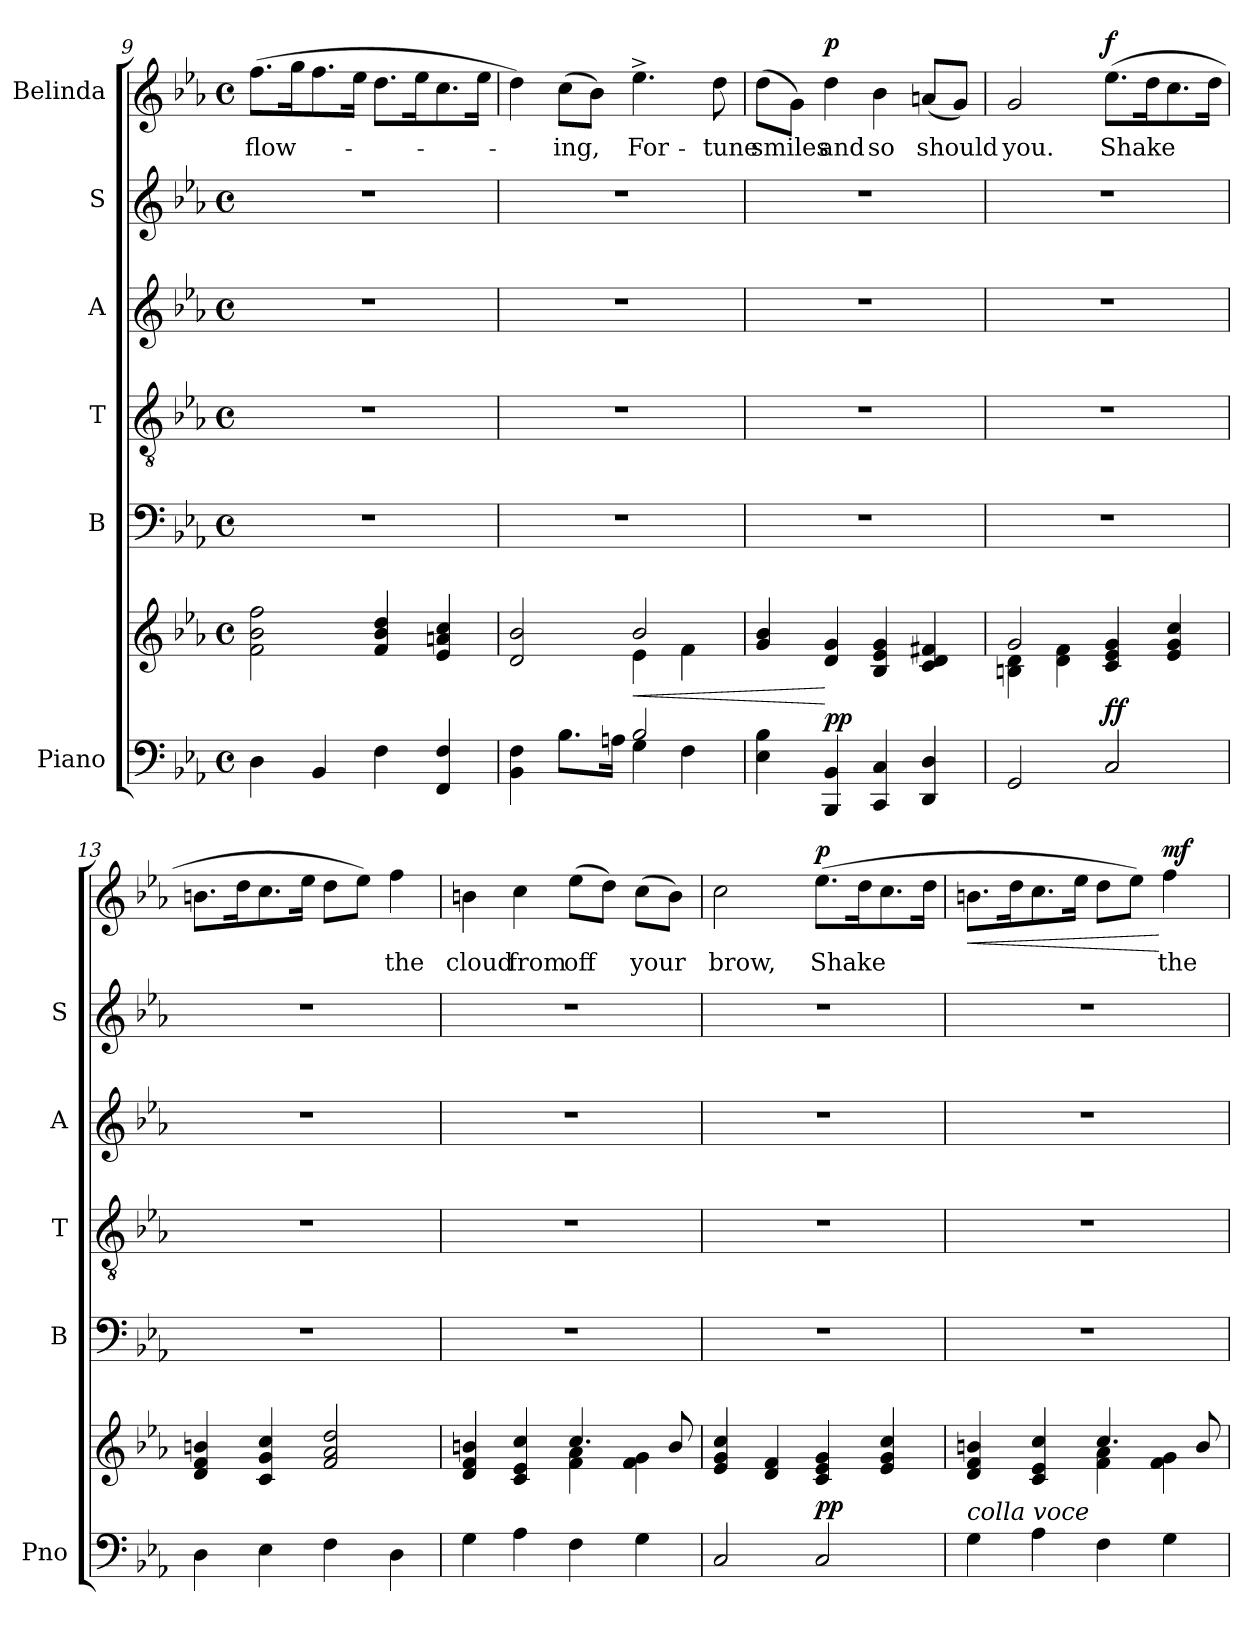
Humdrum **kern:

**kern	**kern	**dynam	**kern	**kern	**kern	**kern	**kern	**text	**dynam
*part6	*part6	*part6	*part5	*part4	*part3	*part2	*part1	*part1	*part1
*staff7	*staff6	*staff6/7	*staff5	*staff4	*staff3	*staff2	*staff1	*staff1	*staff1
*I"Piano	*	*	*I"B	*I"T	*I"A	*I"S	*I"Belinda	*	*
*I'Pno	*	*	*I'B	*I'T	*I'A	*I'S	*	*	*
*clefF4	*clefG2	*	*clefF4	*clefGv2	*clefG2	*clefG2	*clefG2	*	*
*k[b-e-a-]	*k[b-e-a-]	*	*k[b-e-a-]	*k[b-e-a-]	*k[b-e-a-]	*k[b-e-a-]	*k[b-e-a-]	*	*
*M4/4	*M4/4	*	*M4/4	*M4/4	*M4/4	*M4/4	*M4/4	*	*
*met(c)	*met(c)	*	*met(c)	*met(c)	*met(c)	*met(c)	*met(c)	*	*
=9	=9	=9	=9	=9	=9	=9	=9	=9	=9
!	!	!	!	!	!	!	!	!LO:LY:b	!
4D\	2f\ 2b-\ 2ff\	.	1r	1r	1r	1r	(>8.ff\L	flow-	.
.	.	.	.	.	.	.	16gg\K	.	.
4BB-/	.	.	.	.	.	.	8.ff\	.	.
.	.	.	.	.	.	.	16ee-\Jk	.	.
4F\	4f/ 4b-/ 4dd/	.	.	.	.	.	8.dd\L	.	.
.	.	.	.	.	.	.	16ee-\K	.	.
4FF/ 4F/	4e-/ 4an/ 4cc/	.	.	.	.	.	8.cc\	.	.
.	.	.	.	.	.	.	16ee-\Jk	.	.
=10	=10	=10	=10	=10	=10	=10	=10	=10	=10
*^	*^	*	*	*	*	*	*	*	*
4BB-\ 4F\	2ryy	2d/ 2b-/	2ryy	.	1r	1r	1r	1r	4dd\)	.	.
!	!	!	!	!	!	!	!	!	!	!LO:LY:b	!
8.B-\L	.	.	.	.	.	.	.	.	(>8cc\L	-ing,	.
.	.	.	.	.	.	.	.	.	8b-\J)	.	.
16An\Jk	.	.	.	.	.	.	.	.	.	.	.
!	!	!	!	!LO:HP:b	!	!	!	!	!	!LO:LY:b	!
2B-/	4G\	2b-/	4e-\	<	.	.	.	.	4.ee-^\	For-	.
.	4F\	.	4f\	.	.	.	.	.	.	.	.
!	!	!	!	!	!	!	!	!	!	!LO:LY:b	!
.	.	.	.	.	.	.	.	.	8dd\	-tune	.
*v	*v	*	*	*	*	*	*	*	*	*	*
*	*v	*v	*	*	*	*	*	*	*	*
!!LO:LB:g=z
=11	=11	=11	=11	=11	=11	=11	=11	=11	=11
!	!	!	!	!	!	!	!	!LO:LY:b	!
4E-\ 4B-\	4g/ 4b-/	.	1r	1r	1r	1r	(>8dd\L	smiles	.
.	.	.	.	.	.	.	8g\J)	.	.
!	!	!LO:DY:n=1:a=2	!	!	!	!	!	!LO:LY:b	!
!	!	!LO:DY:n=2:a	!	!	!	!	!	!	!LO:DY:a
4BBB-/ 4BB-/	4d/ 4g/	[ p p	.	.	.	.	4dd\	and	p
!	!	!	!	!	!	!	!	!LO:LY:b	!
4CC/ 4C/	4B-/ 4e-/ 4g/	.	.	.	.	.	4b-\	so	.
!	!	!	!	!	!	!	!	!LO:LY:b	!
4DD/ 4D/	4c/ 4d/ 4f#X/	.	.	.	.	.	(<8an/L	should	.
.	.	.	.	.	.	.	8g/J)	.	.
=12	=12	=12	=12	=12	=12	=12	=12	=12	=12
*	*^	*	*	*	*	*	*	*	*
!	!	!	!	!	!	!	!	!	!LO:LY:b	!
2GG/	2g/	4Bn\ 4d\	.	1r	1r	1r	1r	2g/	you.	.
.	.	4d\ 4f\	.	.	.	.	.	.	.	.
!	!	!	!LO:DY:a=2	!	!	!	!	!	!LO:LY:b	!
!	!	!	!LO:DY:n=1:a	!	!	!	!	!	!	!LO:DY:a
2C/	4c/ 4e-/ 4g/	2ryy	f f	.	.	.	.	(>8.ee-\L	Shake	f
.	.	.	.	.	.	.	.	16dd\K	.	.
.	4e-/ 4g/ 4cc/	.	.	.	.	.	.	8.cc\	.	.
.	.	.	.	.	.	.	.	16dd\Jk	.	.
*	*v	*v	*	*	*	*	*	*	*	*
=13	=13	=13	=13	=13	=13	=13	=13	=13	=13
4D\	4d/ 4f/ 4bn/	.	1r	1r	1r	1r	8.bn\L	.	.
.	.	.	.	.	.	.	16dd\K	.	.
4E-\	4c/ 4g/ 4cc/	.	.	.	.	.	8.cc\	.	.
.	.	.	.	.	.	.	16ee-\Jk	.	.
4F\	2f/ 2a-/ 2dd/	.	.	.	.	.	8dd\L	.	.
.	.	.	.	.	.	.	8ee-\J)	.	.
!	!	!	!	!	!	!	!	!LO:LY:b	!
4D\	.	.	.	.	.	.	4ff\	the	.
=14	=14	=14	=14	=14	=14	=14	=14	=14	=14
*	*^	*	*	*	*	*	*	*	*
!	!	!	!	!	!	!	!	!	!LO:LY:b	!
4G\	4d/ 4f/ 4bn/	2ryy	.	1r	1r	1r	1r	4bn\	cloud	.
!	!	!	!	!	!	!	!	!	!LO:LY:b	!
4A-\	4c/ 4e-/ 4cc/	.	.	.	.	.	.	4cc\	from	.
!	!	!	!	!	!	!	!	!	!LO:LY:b	!
4F\	4.cc/	4f\ 4a-\	.	.	.	.	.	(>8ee-\L	off	.
.	.	.	.	.	.	.	.	8dd\J)	.	.
!	!	!	!	!	!	!	!	!	!LO:LY:b	!
4G\	.	4f\ 4g\	.	.	.	.	.	(>8cc\L	your	.
.	8b/	.	.	.	.	.	.	8b\J)	.	.
*	*v	*v	*	*	*	*	*	*	*	*
=15	=15	=15	=15	=15	=15	=15	=15	=15	=15
!	!	!	!	!	!	!	!	!LO:LY:b	!
2C/	4e-/ 4g/ 4cc/	.	1r	1r	1r	1r	2cc\	brow,	.
.	4d/ 4f/	.	.	.	.	.	.	.	.
!	!	!LO:DY:a=2	!	!	!	!	!	!LO:LY:b	!
!	!	!LO:DY:n=1:a	!	!	!	!	!	!	!LO:DY:a
2C/	4c/ 4e-/ 4g/	p p	.	.	.	.	(>8.ee-\L	Shake	p
.	.	.	.	.	.	.	16dd\K	.	.
.	4e-/ 4g/ 4cc/	.	.	.	.	.	8.cc\	.	.
.	.	.	.	.	.	.	16dd\Jk	.	.
!!LO:PB:g=z
=16	=16	=16	=16	=16	=16	=16	=16	=16	=16
*	*^	*	*	*	*	*	*	*	*
!LO:TX:a:i:t=colla voce	!	!	!	!	!	!	!	!	!	!
!	!	!	!	!	!	!	!	!	!	!LO:HP:b
4G\	4d/ 4f/ 4bn/	2ryy	.	1r	1r	1r	1r	8.bn\L	.	<
.	.	.	.	.	.	.	.	16dd\K	.	.
4A-\	4c/ 4e-/ 4cc/	.	.	.	.	.	.	8.cc\	.	.
.	.	.	.	.	.	.	.	16ee-\Jk	.	.
4F\	4.cc/	4f\ 4a-\	.	.	.	.	.	8dd\L	.	.
.	.	.	.	.	.	.	.	8ee-\J)	.	.
!	!	!	!	!	!	!	!	!	!LO:LY:b	!LO:DY:n=1:a
4G\	.	4f\ 4g\	.	.	.	.	.	4ff\	the	[ mf
.	8b/	.	.	.	.	.	.	.	.	.
*	*v	*v	*	*	*	*	*	*	*	*
=	=	=	=	=	=	=	=	=	=
*-	*-	*-	*-	*-	*-	*-	*-	*-	*-
